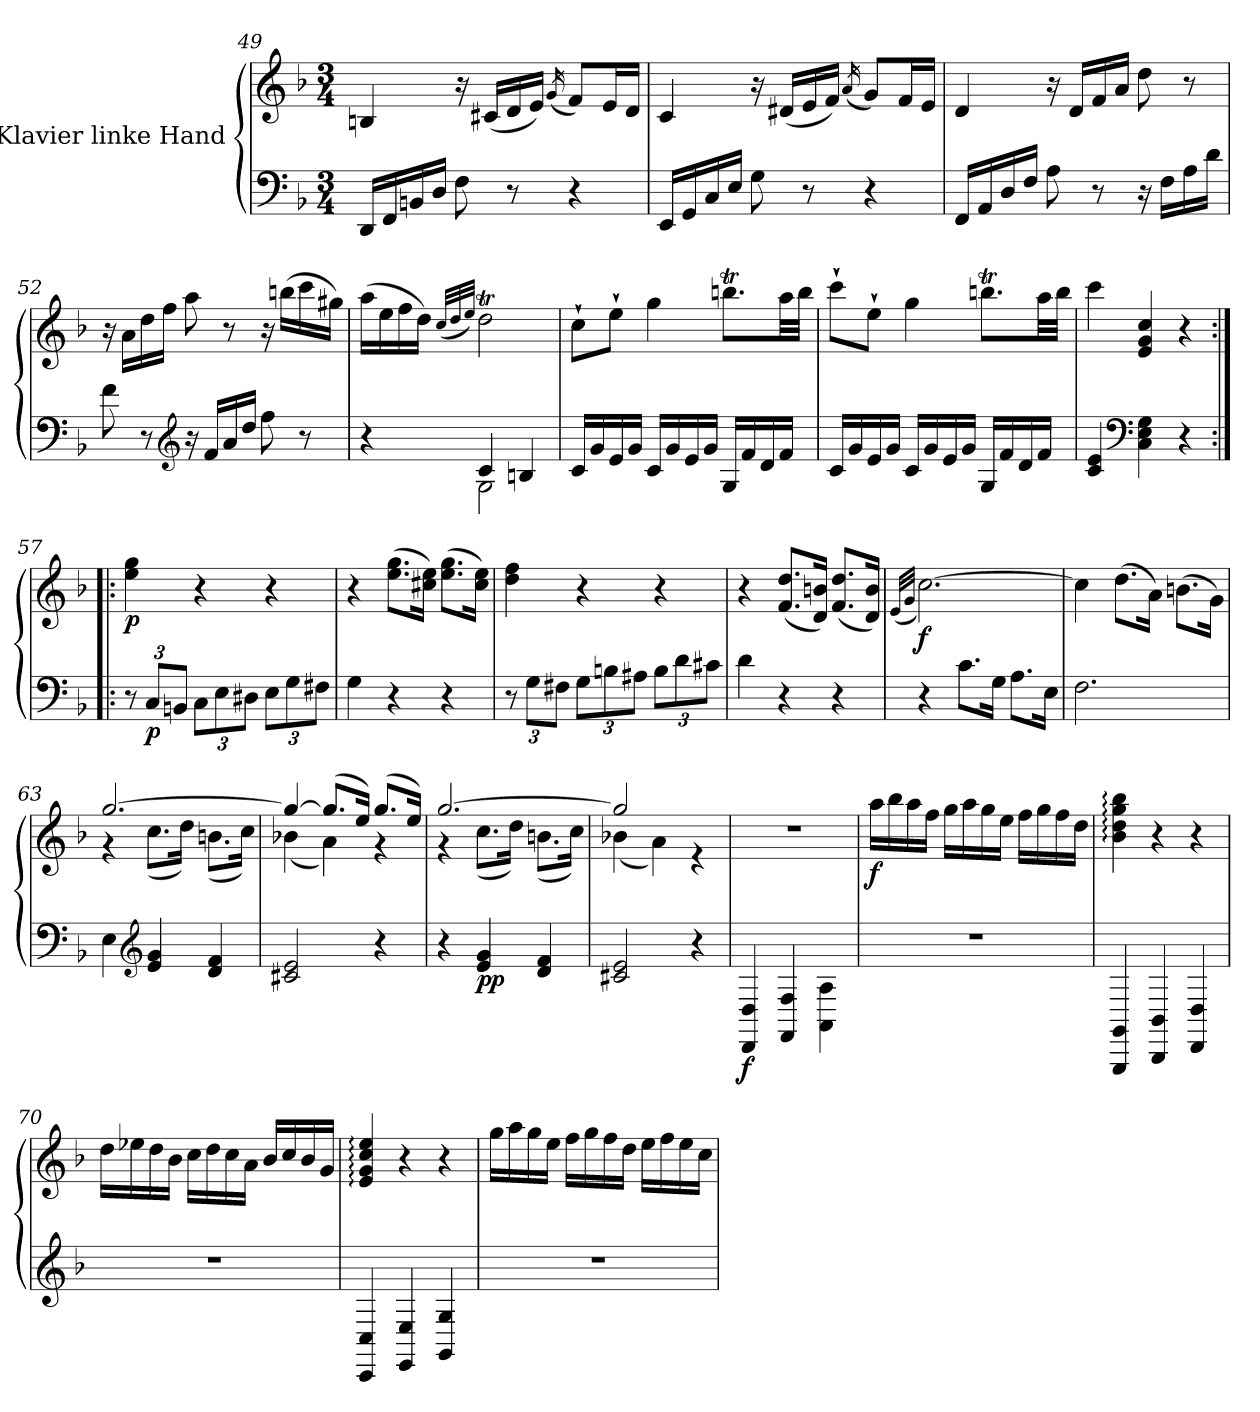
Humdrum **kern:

**kern	**kern	**dynam
*part1	*part1	*part1
*staff2	*staff1	*staff1/2
*I"Klavier linke Hand	*	*
*clefF4	*clefG2	*
*k[b-]	*k[b-]	*
*M3/4	*M3/4	*
=49	=49	=49
16DD/LL	4Bn/	.
16FF/	.	.
16BBn/	.	.
16D/JJ	.	.
8F\	16r	.
.	(<16c#X/LL	.
8r	16d/	.
.	16e/JJ)	.
.	(<16qg/	.
4r	8f/L)	.
.	16e/L	.
.	16d/JJ	.
=50	=50	=50
16EE/LL	4c/	.
16GG/	.	.
16C/	.	.
16E/JJ	.	.
8G\	16r	.
.	(<16d#X/LL	.
8r	16e/	.
.	16f/JJ)	.
.	(<16qa/	.
4r	8g/L)	.
.	16f/L	.
.	16e/JJ	.
!!LO:LB:g=z
=51	=51	=51
16FF/LL	4d/	.
16AA/	.	.
16D/	.	.
16F/JJ	.	.
8A\	16r	.
.	16d/LL	.
8r	16f/	.
.	16a/JJ	.
16r	8dd\	.
16F\LL	.	.
16A\	8r	.
16d\JJ	.	.
=52	=52	=52
8f\	16r	.
.	16a\LL	.
8r	16dd\	.
.	16ff\JJ	.
*clefG2	*	*
16r	8aa\	.
16f/LL	.	.
16a/	8r	.
16dd/JJ	.	.
8ff\	16r	.
.	(>16bbn\LL	.
8r	16ccc\	.
.	16gg#X\JJ)	.
=53	=53	=53
*^	*	*
4r	4ryy	(>16aa\LL	.
.	.	16ee\	.
.	.	16ff\	.
.	.	16dd\JJ)	.
.	.	(<32qcc/LLL	.
.	.	32qdd/	.
.	.	32qee/JJJ)	.
4c/	2G\	2ddT\	.
4Bn/	.	.	.
*v	*v	*	*
=54	=54	=54
16c/LL	8cc`\L	.
16g/	.	.
16e/	8ee`\J	.
16g/JJ	.	.
16c/LL	4gg\	.
16g/	.	.
16e/	.	.
16g/JJ	.	.
16G/LL	8.bbnt\L	.
16f/	.	.
16d/	.	.
16f/JJ	32aa\LL	.
.	32bb\JJJ	.
!!LO:PB:g=z
=55	=55	=55
16c/LL	8ccc`\L	.
16g/	.	.
16e/	8ee`\J	.
16g/JJ	.	.
16c/LL	4gg\	.
16g/	.	.
16e/	.	.
16g/JJ	.	.
16G/LL	8.bbnt\L	.
16f/	.	.
16d/	.	.
16f/JJ	32aa\LL	.
.	32bb\JJJ	.
=56	=56	=56
4c/ 4e/	4ccc\	.
*clefF4	*	*
4C\ 4E\ 4G\	4e/ 4g/ 4cc/	.
4r	4r	.
=57:|!|:	=57:|!|:	=57:|!|:
*Xbrackettup	*	*
!	!	!LO:DY:b
12r	4ee\ 4gg\	p
!	!	!LO:DY:b=2
12C/L	.	p
12BBn/J	.	.
12C\L	4r	.
12E\	.	.
12D#X\J	.	.
12E\L	4r	.
12G\	.	.
12F#X\J	.	.
=58	=58	=58
4G\	4r	.
4r	(>8.ee\ 8.gg\L	.
.	16cc#X\ 16ee\Jk)	.
4r	(>8.ee\ 8.gg\L	.
.	16cc#\ 16ee\Jk)	.
=59	=59	=59
12r	4dd\ 4ff\	.
12G\L	.	.
12F#X\J	.	.
12G\L	4r	.
12Bn\	.	.
12A#X\J	.	.
12B\L	4r	.
12d\	.	.
12c#X\J	.	.
=60	=60	=60
4d\	4r	.
4r	(<8.f/ 8.dd/L	.
.	16d/ 16bn/Jk)	.
4r	(<8.f/ 8.dd/L	.
.	16d/ 16b/Jk)	.
!!LO:LB:g=z
=61	=61	=61
.	(<32qe/LLL	.
.	32qg/JJJ	.
!	!	!LO:DY:b
4r	[2.cc\)	f
8.c\L	.	.
16G\Jk	.	.
8.A\L	.	.
16E\Jk	.	.
=62	=62	=62
2.F\	4cc\]	.
.	(>8.dd\L	.
.	16a\Jk)	.
.	(>8.bn\L	.
.	16g\Jk)	.
=63	=63	=63
*	*^	*
4E\	[2.gg/	4r	.
*clefG2	*	*	*
4e/ 4g/	.	(<8.cc\L	.
.	.	16dd\Jk)	.
4d/ 4f/	.	(<8.bn\L	.
.	.	16cc\Jk)	.
=64	=64	=64	=64
2c#X/ 2e/	4gg/_	(<4b-X\	.
.	(>8.gg/L]	4a\)	.
.	16ee/Jk)	.	.
4r	(>8.gg/L	4r	.
.	16ee/Jk)	.	.
=65	=65	=65	=65
4r	[2.gg/	4r	.
!	!	!	!LO:DY:b=2
!	!	!	!LO:DY:n=1:b
4e/ 4g/	.	(<8.cc\L	p p
.	.	16dd\Jk)	.
4d/ 4f/	.	(<8.bn\L	.
.	.	16cc\Jk)	.
=66	=66	=66	=66
2c#X/ 2e/	2gg/]	(<4b-X\	.
.	.	4a\)	.
4r	4re	4ryy	.
=67	=67	=67	=67
!	!	!	!LO:DY:b=2
*	*v	*v	*
4DD/ 4D/	2.r	f
4FF/ 4F/	.	.
4AA\ 4A\	.	.
!!LO:LB:g=z
=68	=68	=68
!	!	!LO:DY:b
2.r	16aa\LL	f
.	16bb-\	.
.	16aa\	.
.	16ff\JJ	.
.	16gg\LL	.
.	16aa\	.
.	16gg\	.
.	16ee\JJ	.
.	16ff\LL	.
.	16gg\	.
.	16ff\	.
.	16dd\JJ	.
=69	=69	=69
4GGG/ 4GG/	4b-\: 4dd\: 4gg\: 4bb-\:	.
4BBB-/ 4BB-/	4r	.
4DD/ 4D/	4r	.
=70	=70	=70
2.r	16dd\LL	.
.	16ee-X\	.
.	16dd\	.
.	16b-\JJ	.
.	16cc\LL	.
.	16dd\	.
.	16cc\	.
.	16a\JJ	.
.	16b-/LL	.
.	16cc/	.
.	16b-/	.
.	16g/JJ	.
=71	=71	=71
4CC/ 4C/	4e/: 4g/: 4cc/: 4ee/:	.
4EE/ 4E/	4r	.
4GG/ 4G/	4r	.
=72	=72	=72
2.r	16gg\LL	.
.	16aa\	.
.	16gg\	.
.	16ee\JJ	.
.	16ff\LL	.
.	16gg\	.
.	16ff\	.
.	16dd\JJ	.
.	16ee\LL	.
.	16ff\	.
.	16ee\	.
.	16cc\JJ	.
=	=	=
*-	*-	*-
